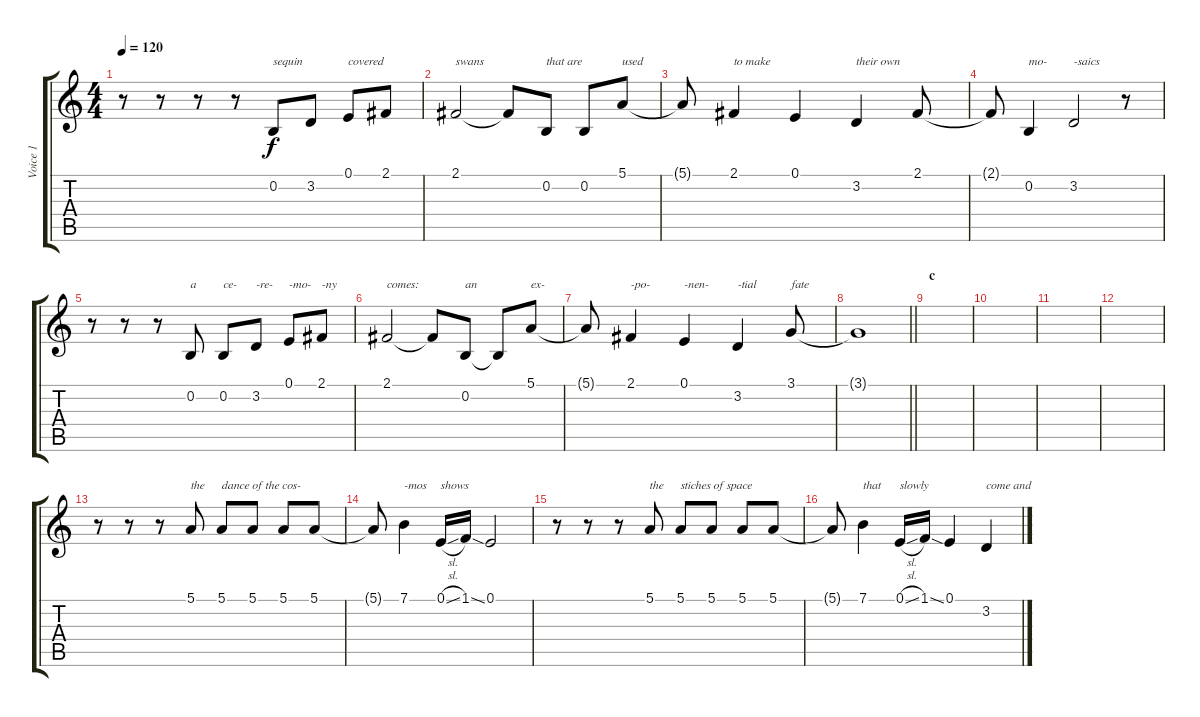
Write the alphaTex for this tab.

\track ("Voice 1" "Voice 1") {instrument electricpiano1}
\staff {score tabs}
\tuning (E4 B3 G3 D3 A2 E2) {hide}
\ts (4 4)
\tempo 120
\clef g2
\ks c
r.8{dy f} r.8 r.8 r.8 0.2.8{txt "sequin"} 3.2.8 0.1.8{txt "covered"} 2.1.8 |
2.1.2{txt "swans"} 2.1{t}.8 0.2.8{txt "that are"} 0.2.8 5.1.8{txt "used"} |
5.1{t}.8 2.1.4{txt "to make"} 0.1.4 3.2.4{txt "their own"} 2.1.8 |
2.1{t}.8 0.2.4{txt "mo-"} 3.2.2{txt "-saics"} r.8 |
r.8 r.8 r.8 0.2.8{txt "a"} 0.2.8{txt "ce-"} 3.2.8{txt "-re-"} 0.1.8{txt "-mo-"} 2.1.8{txt "-ny"} |
2.1.2{txt "comes:"} 2.1{t}.8 0.2.8{txt "an"} 0.2{t}.8 5.1.8{txt "ex-"} |
5.1{t}.8 2.1.4{txt "-po-"} 0.1.4{txt "-nen-"} 3.2.4{txt "-tial"} 3.1.8{txt "fate"} |
\barLineRight lightlight
3.1{t}.1 |
\section ("" "c")
|
|
|
|
r.8 r.8 r.8 5.1.8{txt "the"} 5.1.8{txt "dance of the cos-"} 5.1.8 5.1.8 5.1.8 |
5.1{t}.8 7.1.4{txt "-mos"} 0.1{sl}.16{txt "shows"} 1.1{ss}.16 0.1.2 |
r.8 r.8 r.8 5.1.8{txt "the"} 5.1.8{txt "stiches of space"} 5.1.8 5.1.8 5.1.8 |
5.1{t}.8 7.1.4{txt "that"} 0.1{sl}.16{txt "slowly"} 1.1{ss}.16 0.1.4 3.2.4{txt "come and"}
